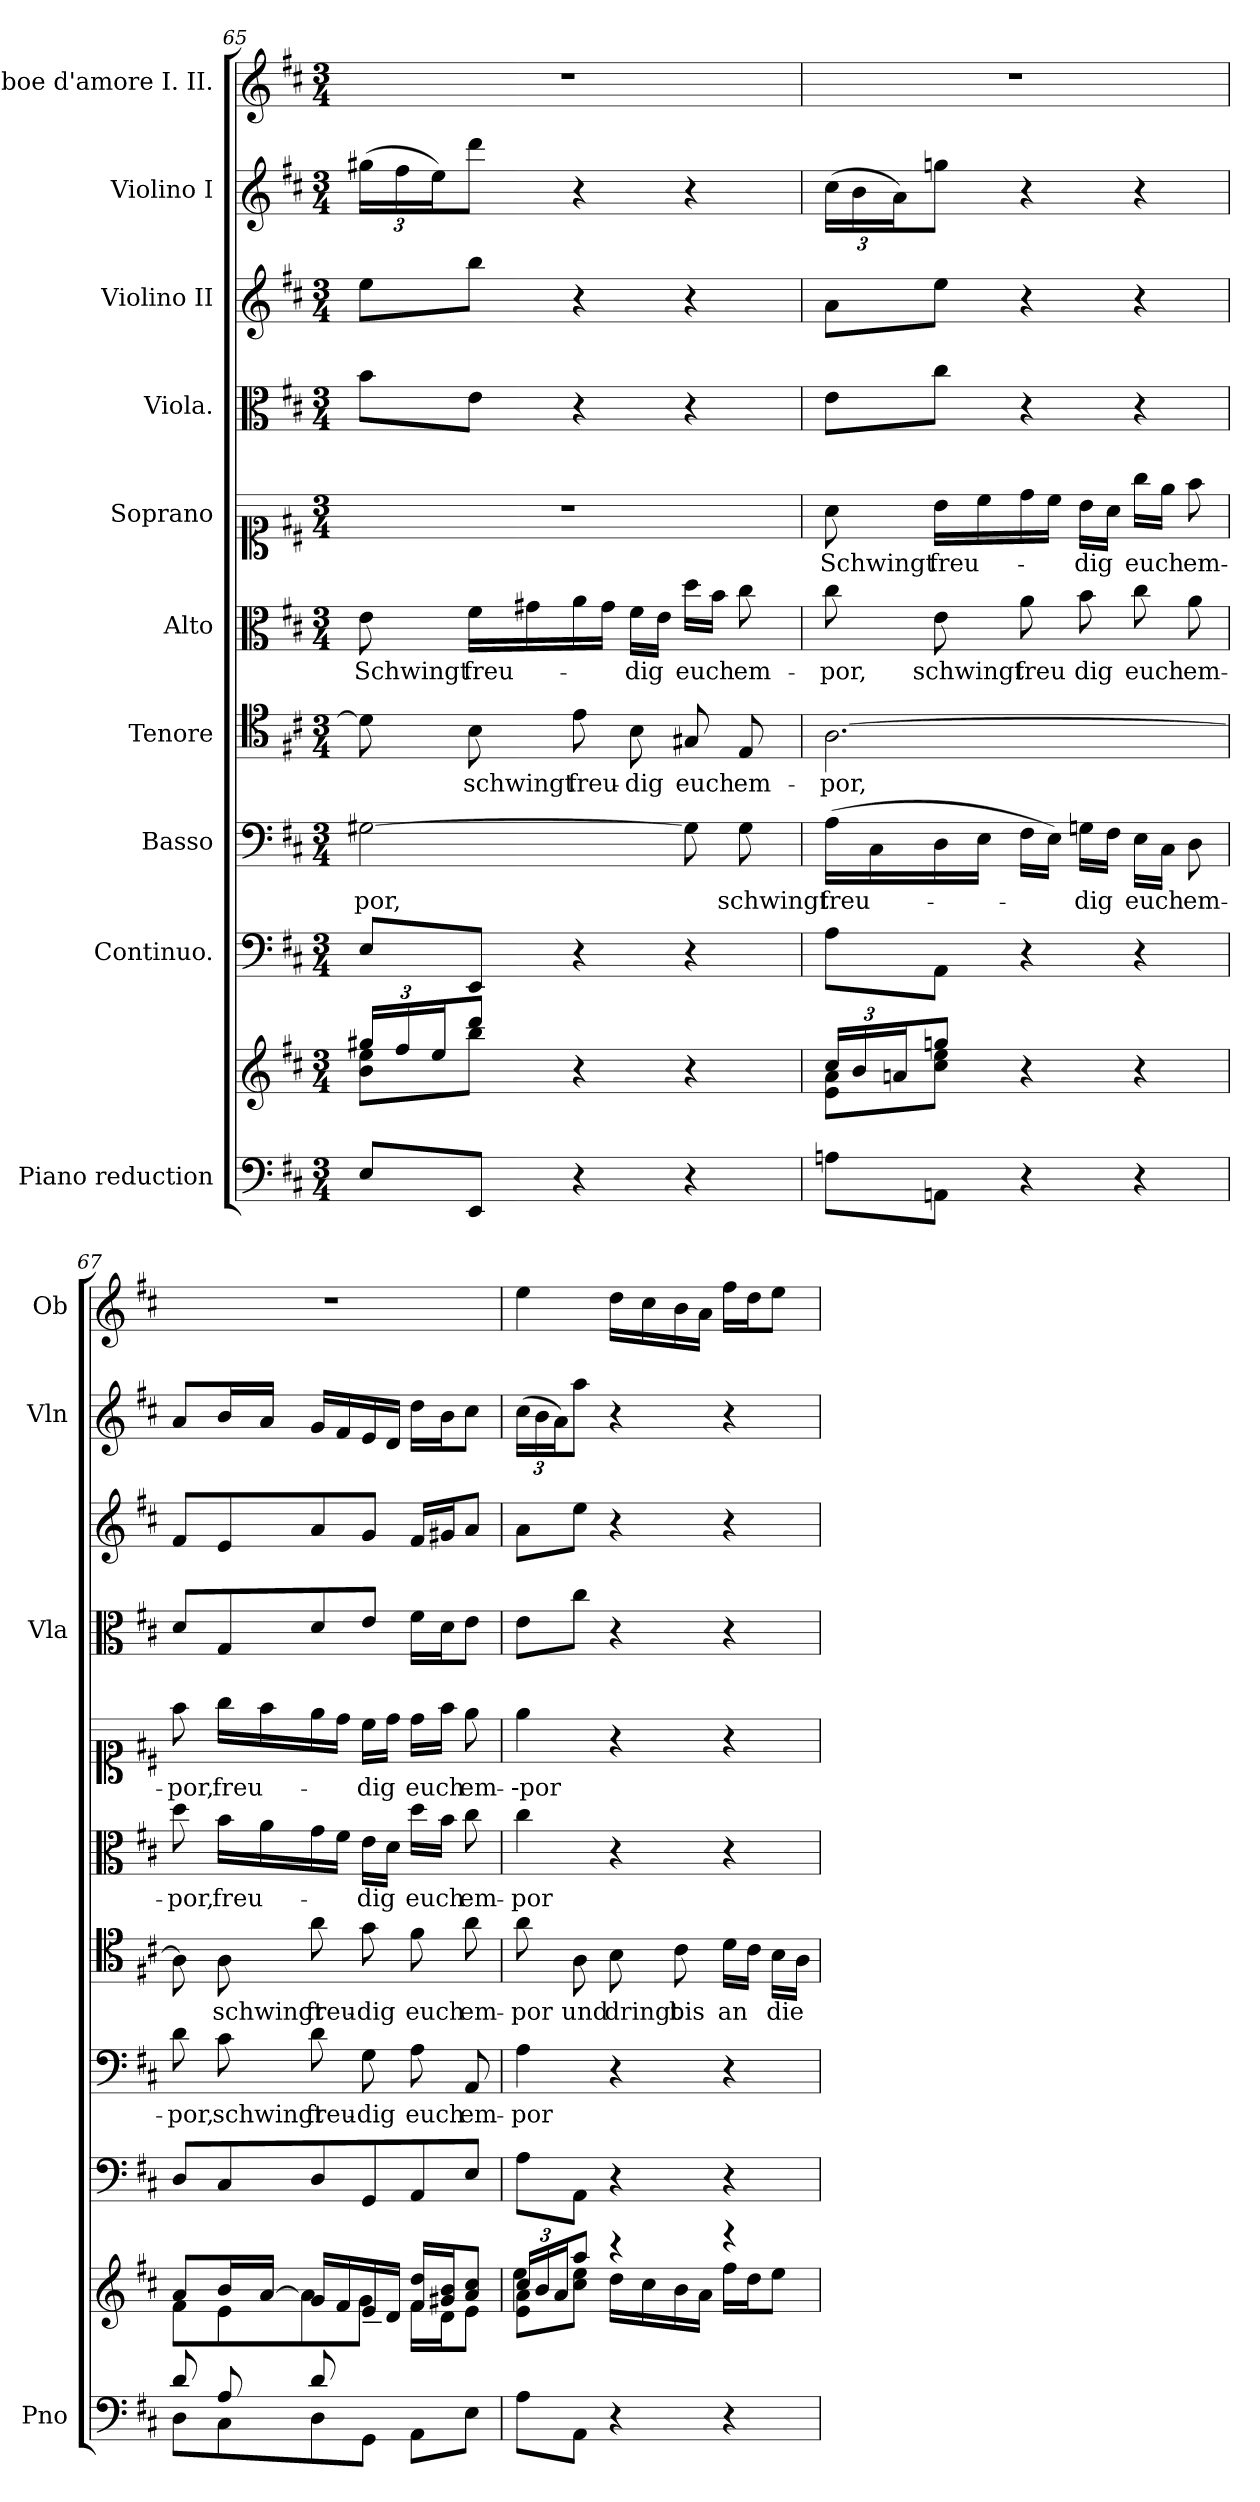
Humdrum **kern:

**kern	**kern	**kern	**kern	**text	**kern	**text	**kern	**text	**kern	**text	**kern	**kern	**kern	**kern
*part10	*part10	*part9	*part8	*part8	*part7	*part7	*part6	*part6	*part5	*part5	*part4	*part3	*part2	*part1
*staff11	*staff10	*staff9	*staff8	*staff8	*staff7	*staff7	*staff6	*staff6	*staff5	*staff5	*staff4	*staff3	*staff2	*staff1
*I"Piano reduction	*	*I"Continuo.	*I"Basso	*	*I"Tenore	*	*I"Alto	*	*I"Soprano	*	*I"Viola.	*I"Violino II	*I"Violino I	*I"Oboe d'amore I. II.
*I'Pno	*	*	*	*	*	*	*	*	*	*	*I'Vla	*	*I'Vln	*I'Ob
*clefF4	*clefG2	*clefF4	*clefF4	*	*clefC4	*	*clefC3	*	*clefC1	*	*clefC3	*clefG2	*clefG2	*clefG2
*k[f#c#]	*k[f#c#]	*k[f#c#]	*k[f#c#]	*	*k[f#c#]	*	*k[f#c#]	*	*k[f#c#]	*	*k[f#c#]	*k[f#c#]	*k[f#c#]	*k[f#c#]
*M3/4	*M3/4	*M3/4	*M3/4	*	*M3/4	*	*M3/4	*	*M3/4	*	*M3/4	*M3/4	*M3/4	*M3/4
*	*Xbrackettup	*	*	*	*	*	*	*	*	*	*	*	*	*
=65	=65	=65	=65	=65	=65	=65	=65	=65	=65	=65	=65	=65	=65	=65
*	*^	*	*	*	*	*	*	*	*	*	*	*	*	*
!	!	!	!	!	!LO:LY:b	!	!	!	!LO:LY:b	!	!	!	!	!	!
*	*	*	*	*	*	*	*	*	*	*	*	*	*	*Xbrackettup	*
8E/L	24gg#X/LL	8b\ 8ee\L	8E/L	[2G#X\	-por,	8d\]	.	8e\	-Schwingt	2.r	.	8b\L	8ee\L	(24gg#X\LL	2.r
.	24ff#/	.	.	.	.	.	.	.	.	.	.	.	.	24ff#\	.
.	24ee/J	.	.	.	.	.	.	.	.	.	.	.	.	24ee\J)	.
!	!	!	!	!	!	!	!LO:LY:b	!	!LO:LY:b	!	!	!	!	!	!
8EE/J	8ddd/J	8bb\J	8EE/J	.	.	8B\	schwingt	16f#\LL	freu-	.	.	8e\J	8bb\J	8ddd\J	.
.	.	.	.	.	.	.	.	16g#X\	.	.	.	.	.	.	.
!	!	!	!	!	!	!	!LO:LY:b	!	!	!	!	!	!	!	!
4r	4r	4ryy	4r	.	.	8e\	freu-	16a\	.	.	.	4r	4r	4r	.
.	.	.	.	.	.	.	.	16g#\JJ	.	.	.	.	.	.	.
!	!	!	!	!	!	!	!LO:LY:b	!	!LO:LY:b	!	!	!	!	!	!
.	.	.	.	.	.	8B\	-dig	16f#\LL	dig	.	.	.	.	.	.
.	.	.	.	.	.	.	.	16e\JJ	.	.	.	.	.	.	.
!	!	!	!	!	!	!	!LO:LY:b	!	!LO:LY:b	!	!	!	!	!	!
4r	4r	4ryy	4r	8G#\]	.	8G#X/	euch	16dd\LL	euch	.	.	4r	4r	4r	.
.	.	.	.	.	.	.	.	16b\JJ	.	.	.	.	.	.	.
!	!	!	!	!	!LO:LY:b	!	!LO:LY:b	!	!LO:LY:b	!	!	!	!	!	!
.	.	.	.	8G#\	schwingt	8E/	em-	8cc#\	em-	.	.	.	.	.	.
!!LO:PB:g=z
=66	=66	=66	=66	=66	=66	=66	=66	=66	=66	=66	=66	=66	=66	=66	=66
!	!	!	!	!	!LO:LY:b	!	!LO:LY:b	!	!LO:LY:b	!	!LO:LY:b	!	!	!	!
8An\L	24cc#/LL	8e\ 8a\L	8A\L	(16A\LL	freu-	[2.A\	-por,	8cc#\	-por,	8a\	Schwingt	8e\L	8a\L	(24cc#\LL	2.r
.	24b/	.	.	.	.	.	.	.	.	.	.	.	.	24b\	.
.	.	.	.	16C#\	.	.	.	.	.	.	.	.	.	.	.
.	24an/J	.	.	.	.	.	.	.	.	.	.	.	.	24a\J)	.
!	!	!	!	!	!	!	!	!	!LO:LY:b	!	!LO:LY:b	!	!	!	!
8AAn\J	8ggn/J	8cc#\ 8ee\J	8AA\J	16D\	.	.	.	8e\	schwingt	16b\LL	freu-	8cc#\J	8ee\J	8ggn\J	.
.	.	.	.	16E\JJ	.	.	.	.	.	16cc#\	.	.	.	.	.
!	!	!	!	!	!	!	!	!	!LO:LY:b	!	!	!	!	!	!
4r	4r	4ryy	4r	16F#\LL	.	.	.	8a\	freu	16dd\	.	4r	4r	4r	.
.	.	.	.	16E\JJ)	.	.	.	.	.	16cc#\JJ	.	.	.	.	.
!	!	!	!	!	!LO:LY:b	!	!	!	!LO:LY:b	!	!LO:LY:b	!	!	!	!
.	.	.	.	16Gn\LL	dig	.	.	8b\	dig	16b\LL	dig	.	.	.	.
.	.	.	.	16F#\JJ	.	.	.	.	.	16a\JJ	.	.	.	.	.
!	!	!	!	!	!LO:LY:b	!	!	!	!LO:LY:b	!	!LO:LY:b	!	!	!	!
4r	4r	4ryy	4r	16E\LL	euch	.	.	8cc#\	euch	16gg\LL	euch	4r	4r	4r	.
.	.	.	.	16C#\JJ	.	.	.	.	.	16ee\JJ	.	.	.	.	.
!	!	!	!	!	!LO:LY:b	!	!	!	!LO:LY:b	!	!LO:LY:b	!	!	!	!
.	.	.	.	8D\	em-	.	.	8a\	em-	8ff#\	em-	.	.	.	.
=67	=67	=67	=67	=67	=67	=67	=67	=67	=67	=67	=67	=67	=67	=67	=67
*^	*	*^	*	*	*	*	*	*	*	*	*	*	*	*	*
!	!	!	!	!	!	!	!LO:LY:b	!	!	!	!LO:LY:b	!	!LO:LY:b	!	!	!	!
8d/L	8D\L	8a/L	8f#\L	4.ryy	8D/L	8d\	-por,	8A\]	.	8dd\	-por,	8ff#\	-por,	8d/L	8f#/L	8a/L	2.r
!	!	!	!	!	!	!	!LO:LY:b	!	!LO:LY:b	!	!LO:LY:b	!	!LO:LY:b	!	!	!	!
8A/	8C#\	16b/L	8e\	.	8C#/	8c#\	schwingt	8A\	schwingt	16b\LL	freu-	16gg\LL	freu-	8G/	8e/	16b/L	.
.	.	[<16a/JJ	.	.	.	.	.	.	.	16a\	.	16ff#\	.	.	.	16a/JJ	.
!	!	!	!	!	!	!	!LO:LY:b	!	!LO:LY:b	!	!	!	!	!	!	!	!
8d/	8D\	16g/LL	8a\]	.	8D/	8d\	freu-	8a\	freu-	16g\	.	16ee\	.	8d/	8a/	16g/LL	.
.	.	16f#/	.	.	.	.	.	.	.	16f#\JJ	.	16dd\JJ	.	.	.	16f#/	.
!	!	!	!	!	!	!	!LO:LY:b	!	!LO:LY:b	!	!LO:LY:b	!	!LO:LY:b	!	!	!	!
8ryy	8GG\J	16e/	8g\J	8B/J	8GG/	8G\	-dig	8g\	-dig	16e\LL	dig	16cc#\LL	dig	8e/J	8g/J	16e/	.
.	.	16d/JJ	.	.	.	.	.	.	.	16d\JJ	.	16dd\JJ	.	.	.	16d/JJ	.
!	!	!	!	!	!	!	!LO:LY:b	!	!LO:LY:b	!	!LO:LY:b	!	!LO:LY:b	!	!	!	!
4ryy	8AA\L	16f#/ 16dd/LL	16f#\LL	4ryy	8AA/	8A\	euch	8f#\	euch	16dd\LL	euch	16dd\LL	euch	16f#\LL	16f#/LL	16dd\LL	.
.	.	16g#X/ 16b/J	16d\J	.	.	.	.	.	.	16b\JJ	.	16ff#\JJ	.	16d\J	16g#X/J	16b\J	.
!	!	!	!	!	!	!	!LO:LY:b	!	!LO:LY:b	!	!LO:LY:b	!	!LO:LY:b	!	!	!	!
.	8E\J	8a/ 8cc#/J	8e\J	.	8E/J	8AA/	em-	8a\	em-	8cc#\	em-	8ee\	em-	8e\J	8a/J	8cc#\J	.
=68	=68	=68	=68	=68	=68	=68	=68	=68	=68	=68	=68	=68	=68	=68	=68	=68	=68
!	!	!	!	!	!	!	!LO:LY:b	!	!LO:LY:b	!	!LO:LY:b	!	!LO:LY:b	!	!	!	!
*v	*v	*	*	*	*	*	*	*	*	*	*	*	*	*	*	*	*
8A\L	24cc#/LL	8e\ 8a\L	4ee\	8A\L	4A\	-por	8a\	-por	4cc#\	-por	4ee\	--por	8e\L	8a\L	(24cc#\LL	4ee\
.	24b/	.	.	.	.	.	.	.	.	.	.	.	.	.	24b\	.
.	24a/J	.	.	.	.	.	.	.	.	.	.	.	.	.	24a\J)	.
!	!	!	!	!	!	!	!	!LO:LY:b	!	!	!	!	!	!	!	!
8AA\J	8aa/J	8cc#\ 8ee\J	.	8AA\J	.	.	8A\	und	.	.	.	.	8cc#\J	8ee\J	8aa\J	.
!	!	!	!	!	!	!	!	!LO:LY:b	!	!	!	!	!	!	!	!
4r	4r	16dd\LL	2ryy	4r	4r	.	8B\	dringt	4r	.	4r	.	4r	4r	4r	16dd\LL
.	.	16cc#\	.	.	.	.	.	.	.	.	.	.	.	.	.	16cc#\
!	!	!	!	!	!	!	!	!LO:LY:b	!	!	!	!	!	!	!	!
.	.	16b\	.	.	.	.	8c#\	bis	.	.	.	.	.	.	.	16b\
.	.	16a\JJ	.	.	.	.	.	.	.	.	.	.	.	.	.	16a\JJ
!	!	!	!	!	!	!	!	!LO:LY:b	!	!	!	!	!	!	!	!
4r	4r	16ff#\LL	.	4r	4r	.	16d\LL	an	4r	.	4r	.	4r	4r	4r	16ff#\LL
.	.	16dd\J	.	.	.	.	16c#\JJ	.	.	.	.	.	.	.	.	16dd\J
!	!	!	!	!	!	!	!	!LO:LY:b	!	!	!	!	!	!	!	!
.	.	8ee\J	.	.	.	.	16B\LL	die	.	.	.	.	.	.	.	8ee\J
.	.	.	.	.	.	.	16A\JJ	.	.	.	.	.	.	.	.	.
*	*v	*v	*v	*	*	*	*	*	*	*	*	*	*	*	*	*
=	=	=	=	=	=	=	=	=	=	=	=	=	=	=
*-	*-	*-	*-	*-	*-	*-	*-	*-	*-	*-	*-	*-	*-	*-
